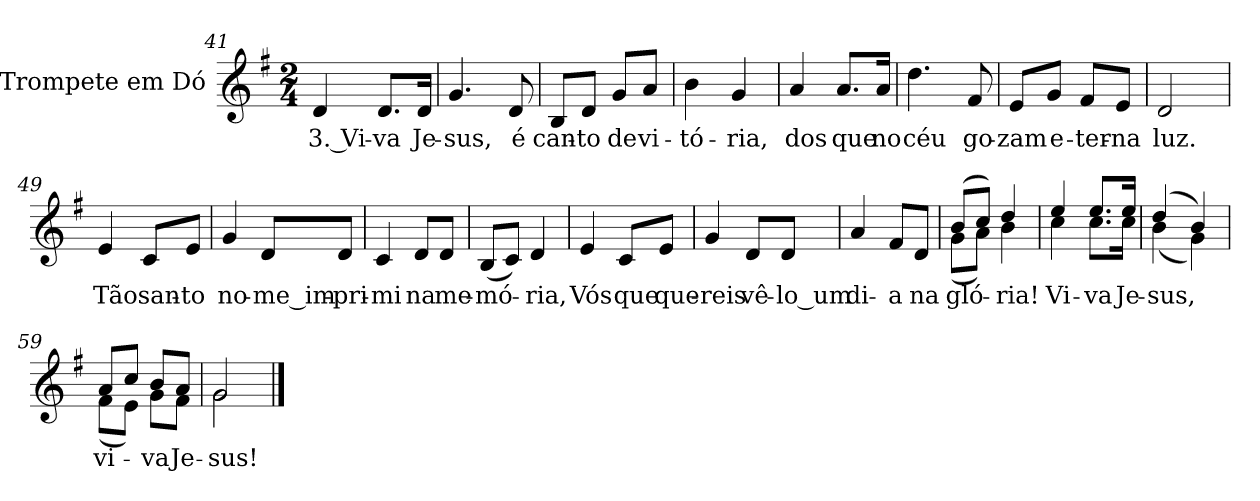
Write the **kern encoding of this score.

**kern	**text
*part1	*part1
*staff1	*staff1
*I"Trompete em Dó	*
*clefG2	*
*k[f#]	*
*G:	*
*M2/4	*
=41	=41
!	!LO:LY:b:color=#000000
4di/	3. Vi-
!	!LO:LY:b:color=#000000
8.di/L	-va
!	!LO:LY:b:color=#000000
16di/Jk	Je-
=42	=42
!	!LO:LY:b:color=#000000
4.gi/	-sus,
!	!LO:LY:b:color=#000000
8di/	é
!!LO:LB:g=z
=43	=43
!	!LO:LY:b:color=#000000
8Bi/L	can-
!	!LO:LY:b:color=#000000
8di/J	-to
!	!LO:LY:b:color=#000000
8gi/L	de
!	!LO:LY:b:color=#000000
8ai/J	vi-
=44	=44
!	!LO:LY:b:color=#000000
4bi\	-tó-
!	!LO:LY:b:color=#000000
4gi/	-ria,
=45	=45
!	!LO:LY:b:color=#000000
4ai/	dos
!	!LO:LY:b:color=#000000
8.ai/L	que
!	!LO:LY:b:color=#000000
16ai/Jk	no
=46	=46
!	!LO:LY:b:color=#000000
4.ddi\	céu
!	!LO:LY:b:color=#000000
8f#i/	go-
=47	=47
!	!LO:LY:b:color=#000000
8ei/L	-zam
!	!LO:LY:b:color=#000000
8gi/J	e-
!	!LO:LY:b:color=#000000
8f#i/L	-ter-
!	!LO:LY:b:color=#000000
8ei/J	-na
=48	=48
!	!LO:LY:b:color=#000000
2di/	luz.
=49	=49
!	!LO:LY:b:color=#000000
4ei/	Tão
!	!LO:LY:b:color=#000000
8ci/L	san-
!	!LO:LY:b:color=#000000
8ei/J	-to
=50	=50
!	!LO:LY:b:color=#000000
4gi/	no-
!	!LO:LY:b:color=#000000
8di/L	-me_im-
!	!LO:LY:b:color=#000000
8di/J	-pri-
!!LO:LB:g=z
=51	=51
!	!LO:LY:b:color=#000000
4ci/	-mi
!	!LO:LY:b:color=#000000
8di/L	na
!	!LO:LY:b:color=#000000
8di/J	me-
=52	=52
!	!LO:LY:b:color=#000000
(8Bi/L	-mó-
8ci/J)	.
!	!LO:LY:b:color=#000000
4di/	-ria,
=53	=53
!	!LO:LY:b:color=#000000
4ei/	Vós
!	!LO:LY:b:color=#000000
8ci/L	que
!	!LO:LY:b:color=#000000
8ei/J	que-
=54	=54
!	!LO:LY:b:color=#000000
4gi/	-reis
!	!LO:LY:b:color=#000000
8di/L	vê-
!	!LO:LY:b:color=#000000
8di/J	-lo_um
=55	=55
!	!LO:LY:b:color=#000000
4ai/	di-
!	!LO:LY:b:color=#000000
8f#i/L	-a
!	!LO:LY:b:color=#000000
8di/J	na
!!LO:LB:g=z
=56	=56
!	!LO:LY:b:color=#000000
*^	*
(8bi/L	(8gi\L	gló-
8cci/J)	8ai\J)	.
!	!	!LO:LY:b:color=#000000
4ddi/	4bi\	-ria!
=57	=57	=57
!	!	!LO:LY:b:color=#000000
4eei/	4cci\	Vi-
!	!	!LO:LY:b:color=#000000
8.eei/L	8.cci\L	-va
!	!	!LO:LY:b:color=#000000
16eei/Jk	16cci\Jk	Je-
=58	=58	=58
!	!	!LO:LY:b:color=#000000
(4ddi/	(4bi\	-sus,
4bi/)	4gi\)	.
=59	=59	=59
!	!	!LO:LY:b:color=#000000
8ai/L	(8f#i\L	vi-
8cci/J	8ei\J)	.
!	!	!LO:LY:b:color=#000000
8bi/L	8gi\L	-va
!	!	!LO:LY:b:color=#000000
8ai/J	8f#i\J	Je-
=60	=60	=60
!	!	!LO:LY:b:color=#000000
2gi/	2gi\	-sus!
*v	*v	*
==	==
*-	*-
